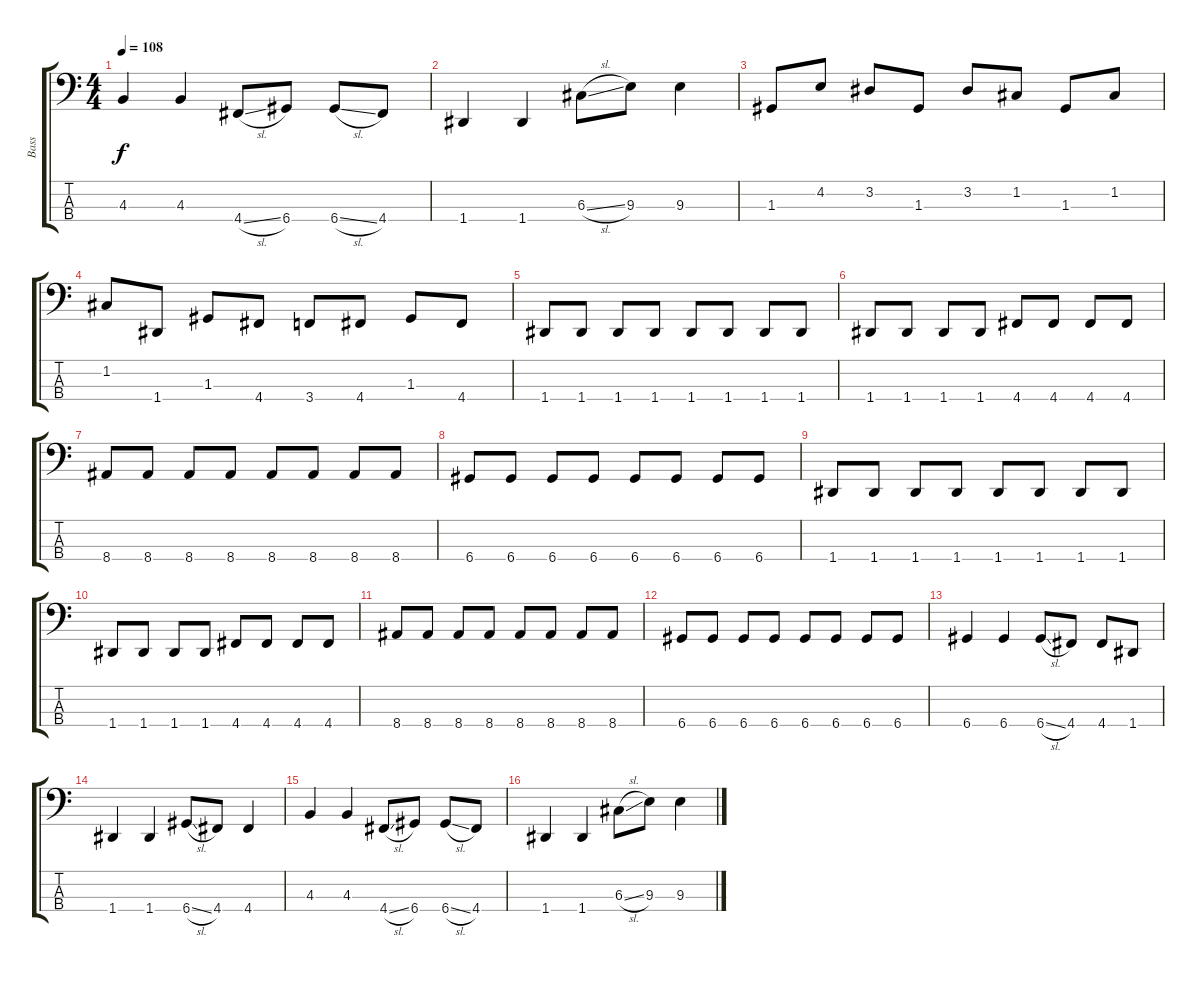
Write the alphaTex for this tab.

\track ("Bass" "Bass") {instrument electricbassfinger}
\staff {score tabs}
\tuning (F2 C2 G1 D1) {hide}
\ts (4 4)
\tempo 108
\clef f4
\ks c
4.3.4{dy f} 4.3.4 4.4{sl}.8 6.4.8 6.4{sl}.8 4.4.8 |
1.4.4 1.4.4 6.3{sl}.8 9.3.8 9.3.4 |
1.3.8 4.2.8 3.2.8 1.3.8 3.2.8 1.2.8 1.3.8 1.2.8 |
1.2.8 1.4.8 1.3.8 4.4.8 3.4.8 4.4.8 1.3.8 4.4.8 |
1.4.8 1.4.8 1.4.8 1.4.8 1.4.8 1.4.8 1.4.8 1.4.8 |
1.4.8 1.4.8 1.4.8 1.4.8 4.4.8 4.4.8 4.4.8 4.4.8 |
8.4.8 8.4.8 8.4.8 8.4.8 8.4.8 8.4.8 8.4.8 8.4.8 |
6.4.8 6.4.8 6.4.8 6.4.8 6.4.8 6.4.8 6.4.8 6.4.8 |
1.4.8 1.4.8 1.4.8 1.4.8 1.4.8 1.4.8 1.4.8 1.4.8 |
1.4.8 1.4.8 1.4.8 1.4.8 4.4.8 4.4.8 4.4.8 4.4.8 |
8.4.8 8.4.8 8.4.8 8.4.8 8.4.8 8.4.8 8.4.8 8.4.8 |
6.4.8 6.4.8 6.4.8 6.4.8 6.4.8 6.4.8 6.4.8 6.4.8 |
6.4.4 6.4.4 6.4{sl}.8 4.4.8 4.4.8 1.4.8 |
1.4.4 1.4.4 6.4{sl}.8 4.4.8 4.4.4 |
4.3.4 4.3.4 4.4{sl}.8 6.4.8 6.4{sl}.8 4.4.8 |
1.4.4 1.4.4 6.3{sl}.8 9.3.8 9.3.4
